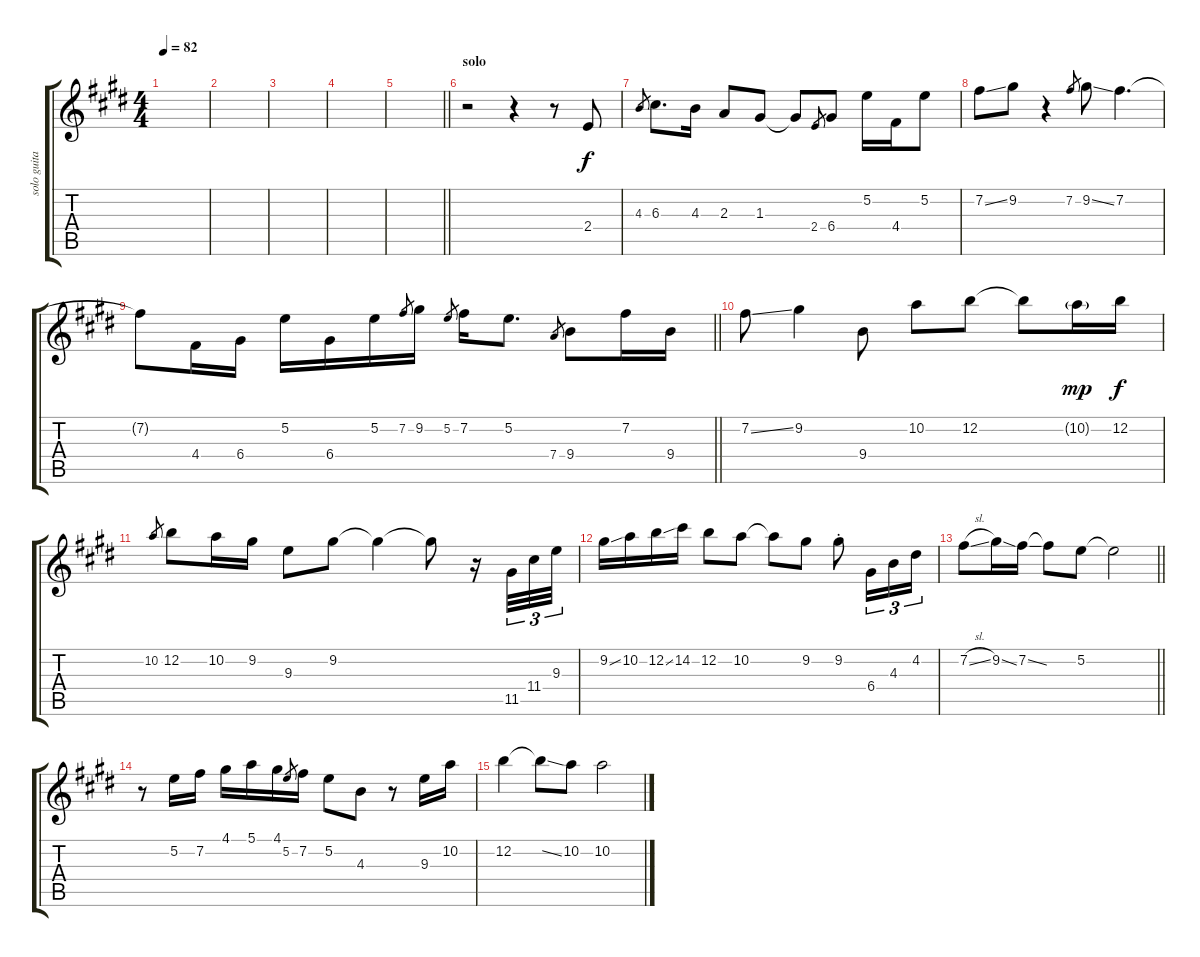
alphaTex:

\track ("solo guitar" "solo guita") {instrument overdrivenguitar}
\staff {score tabs}
\tuning (E4 B3 G3 D3 A2 E2) {hide}
\ts (4 4)
\tempo 82
\clef g2
\ks e
|
|
|
|
\barLineRight lightlight
|
\section ("" "solo")
r.2 r.4 r.8 2.4.8 |
4.3.8{gr} 6.3.8{d} 4.3.16 2.3.8 1.3.8 1.3{t}.8 2.4.8{gr} 6.4.8 5.2.16 4.4.16 5.2.8 |
7.2{ss}.8 9.2.8 r.4 7.2.8{gr} 9.2{ss}.8 7.2.4{d} |
\barLineRight lightlight
7.2{t}.8 4.4.16 6.4.16 5.2.16 6.4.16 5.2.16 7.2.8{gr} 9.2.16 5.2.8{gr} 7.2.16 5.2.8{d} 7.4.8{gr} 9.4.8 7.2.16 9.4.16 |
7.2{ss}.8 9.2.4 9.4.8 10.2.8 12.2.8 12.2{t}.8 10.2{g}.16{dy mp} 12.2.16{dy f} |
10.2.8{gr} 12.2.8 10.2.16 9.2.16 9.3.8 9.2.8 9.2{t}.4 9.2{t}.8 r.16 11.5.32{tu (3 2)} 11.4.32{tu (3 2)} 9.3.32{tu (3 2)} |
9.2{ss}.16 10.2.16 12.2{ss}.16 14.2.16 12.2.8 10.2.8 10.2{t}.8 9.2.8 9.2{st}.8 6.4.16{tu (3 2)} 4.3.16{tu (3 2)} 4.2.16{tu (3 2)} |
\barLineRight lightlight
7.2{sl}.8 9.2{ss}.16 7.2{ss}.16 7.2{t}.8 5.2.8 5.2{t}.2 |
r.8 5.2.16 7.2.16 4.1.16 5.1.16 4.1.16 5.2.8{gr} 7.2.16 5.2.8 4.3.8 r.8 9.3.16 10.2.16 |
12.2.4 12.2{ss t}.8 10.2.8 10.2.2
